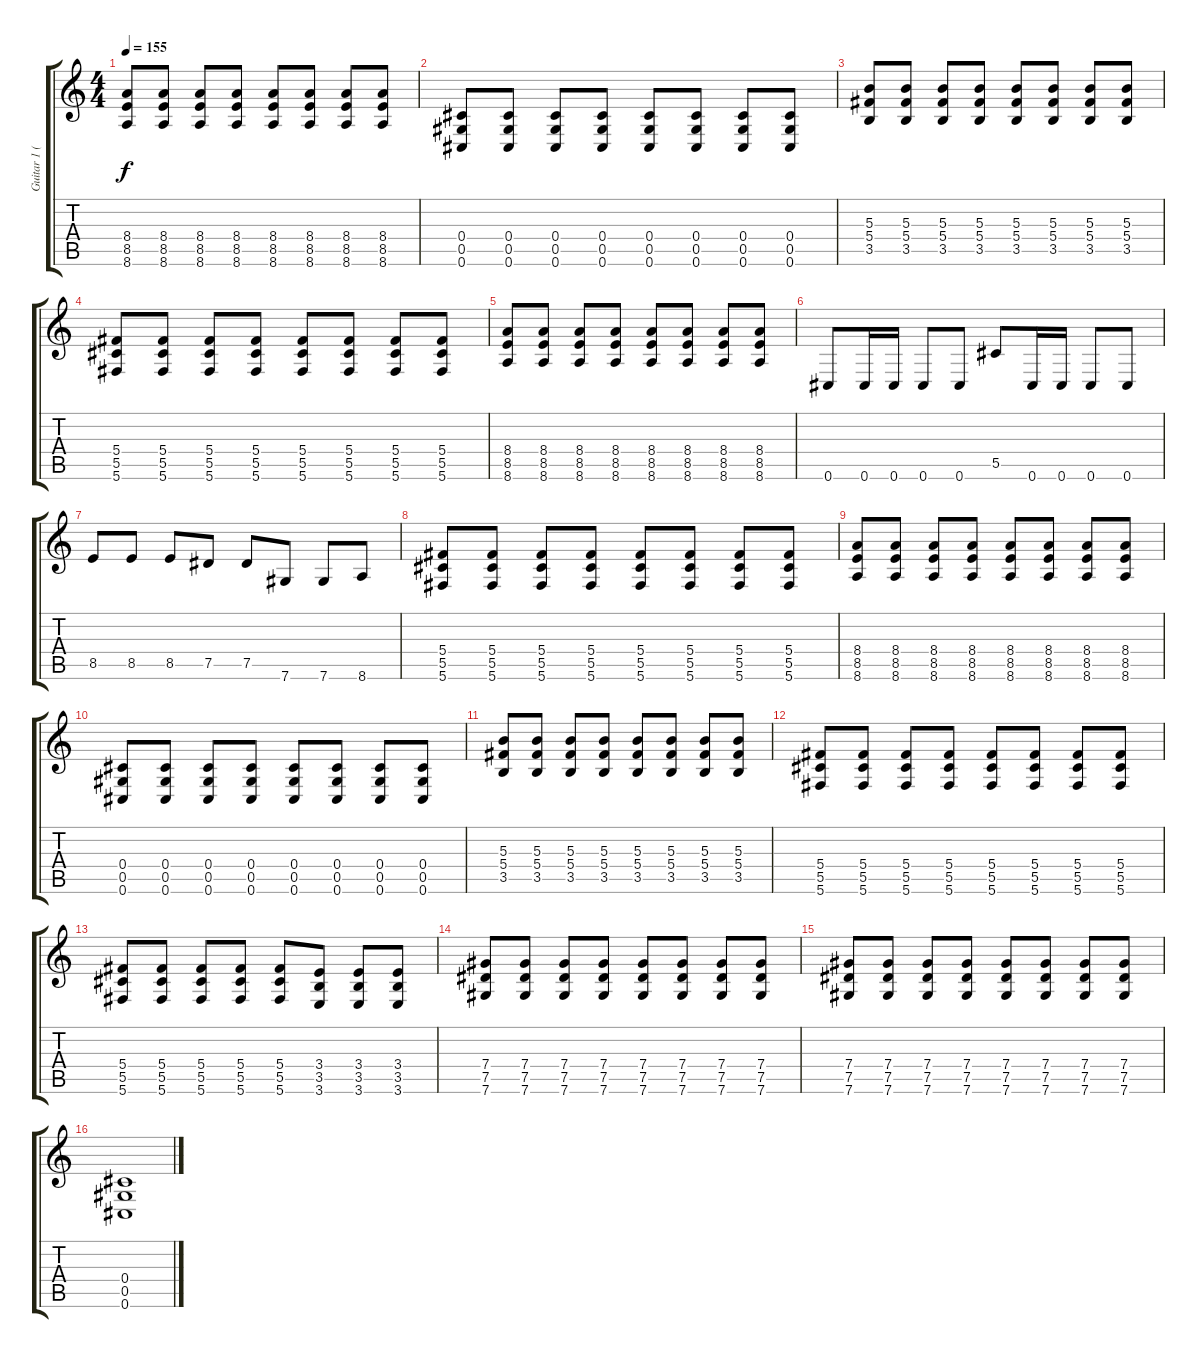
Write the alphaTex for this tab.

\track ("Guitar 1 (Drop C#)" "Guitar 1 (") {instrument distortionguitar}
\staff {score tabs}
\tuning (Eb4 Bb3 Gb3 Db3 Ab2 Db2) {hide}
\ts (4 4)
\tempo 155
\clef g2
\ks c
(8.4 8.5 8.6).8{dy f} (8.4 8.5 8.6).8 (8.4 8.5 8.6).8 (8.4 8.5 8.6).8 (8.4 8.5 8.6).8 (8.4 8.5 8.6).8 (8.4 8.5 8.6).8 (8.4 8.5 8.6).8 |
(0.4 0.5 0.6).8 (0.4 0.5 0.6).8 (0.4 0.5 0.6).8 (0.4 0.5 0.6).8 (0.4 0.5 0.6).8 (0.4 0.5 0.6).8 (0.4 0.5 0.6).8 (0.4 0.5 0.6).8 |
(5.3 5.4 3.5).8 (5.3 5.4 3.5).8 (5.3 5.4 3.5).8 (5.3 5.4 3.5).8 (5.3 5.4 3.5).8 (5.3 5.4 3.5).8 (5.3 5.4 3.5).8 (5.3 5.4 3.5).8 |
(5.4 5.5 5.6).8 (5.4 5.5 5.6).8 (5.4 5.5 5.6).8 (5.4 5.5 5.6).8 (5.4 5.5 5.6).8 (5.4 5.5 5.6).8 (5.4 5.5 5.6).8 (5.4 5.5 5.6).8 |
(8.4 8.5 8.6).8 (8.4 8.5 8.6).8 (8.4 8.5 8.6).8 (8.4 8.5 8.6).8 (8.4 8.5 8.6).8 (8.4 8.5 8.6).8 (8.4 8.5 8.6).8 (8.4 8.5 8.6).8 |
0.6.8 0.6.16 0.6.16 0.6.8 0.6.8 5.5.8 0.6.16 0.6.16 0.6.8 0.6.8 |
8.5.8 8.5.8 8.5.8 7.5.8 7.5.8 7.6.8 7.6.8 8.6.8 |
(5.4 5.5 5.6).8 (5.4 5.5 5.6).8 (5.4 5.5 5.6).8 (5.4 5.5 5.6).8 (5.4 5.5 5.6).8 (5.4 5.5 5.6).8 (5.4 5.5 5.6).8 (5.4 5.5 5.6).8 |
(8.4 8.5 8.6).8 (8.4 8.5 8.6).8 (8.4 8.5 8.6).8 (8.4 8.5 8.6).8 (8.4 8.5 8.6).8 (8.4 8.5 8.6).8 (8.4 8.5 8.6).8 (8.4 8.5 8.6).8 |
(0.4 0.5 0.6).8 (0.4 0.5 0.6).8 (0.4 0.5 0.6).8 (0.4 0.5 0.6).8 (0.4 0.5 0.6).8 (0.4 0.5 0.6).8 (0.4 0.5 0.6).8 (0.4 0.5 0.6).8 |
(5.3 5.4 3.5).8 (5.3 5.4 3.5).8 (5.3 5.4 3.5).8 (5.3 5.4 3.5).8 (5.3 5.4 3.5).8 (5.3 5.4 3.5).8 (5.3 5.4 3.5).8 (5.3 5.4 3.5).8 |
(5.4 5.5 5.6).8 (5.4 5.5 5.6).8 (5.4 5.5 5.6).8 (5.4 5.5 5.6).8 (5.4 5.5 5.6).8 (5.4 5.5 5.6).8 (5.4 5.5 5.6).8 (5.4 5.5 5.6).8 |
(5.4 5.5 5.6).8 (5.4 5.5 5.6).8 (5.4 5.5 5.6).8 (5.4 5.5 5.6).8 (5.4 5.5 5.6).8 (3.4 3.5 3.6).8 (3.4 3.5 3.6).8 (3.4 3.5 3.6).8 |
(7.4 7.5 7.6).8 (7.4 7.5 7.6).8 (7.4 7.5 7.6).8 (7.4 7.5 7.6).8 (7.4 7.5 7.6).8 (7.4 7.5 7.6).8 (7.4 7.5 7.6).8 (7.4 7.5 7.6).8 |
(7.4 7.5 7.6).8 (7.4 7.5 7.6).8 (7.4 7.5 7.6).8 (7.4 7.5 7.6).8 (7.4 7.5 7.6).8 (7.4 7.5 7.6).8 (7.4 7.5 7.6).8 (7.4 7.5 7.6).8 |
(0.4 0.5 0.6).1
